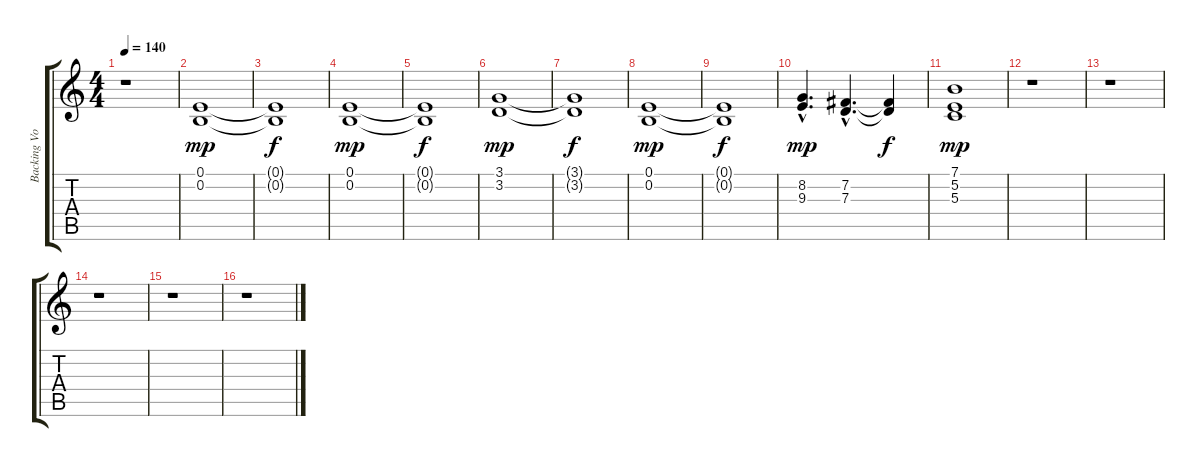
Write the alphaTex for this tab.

\track ("Backing Vocals" "Backing Vo") {instrument choiraahs}
\staff {score tabs}
\tuning (E4 B3 G3 D3 A2 E2) {hide}
\ts (4 4)
\tempo 140
\clef g2
\ks c
r.1{dy mp} |
(0.1 0.2).1 |
(0.1{t} 0.2{t}).1{dy f} |
(0.1 0.2).1{dy mp} |
(0.1{t} 0.2{t}).1{dy f} |
(3.1 3.2).1{dy mp} |
(3.1{t} 3.2{t}).1{dy f} |
(0.1 0.2).1{dy mp} |
(0.1{t} 0.2{t}).1{dy f} |
(8.2{hac} 9.3{hac}).4{d dy mp} (7.2{hac} 7.3{hac}).4{d} (7.2{t} 7.3{t}).4{dy f} |
(7.1 5.2 5.3).1{dy mp} |
r.1 |
r.1 |
r.1 |
r.1 |
r.1
